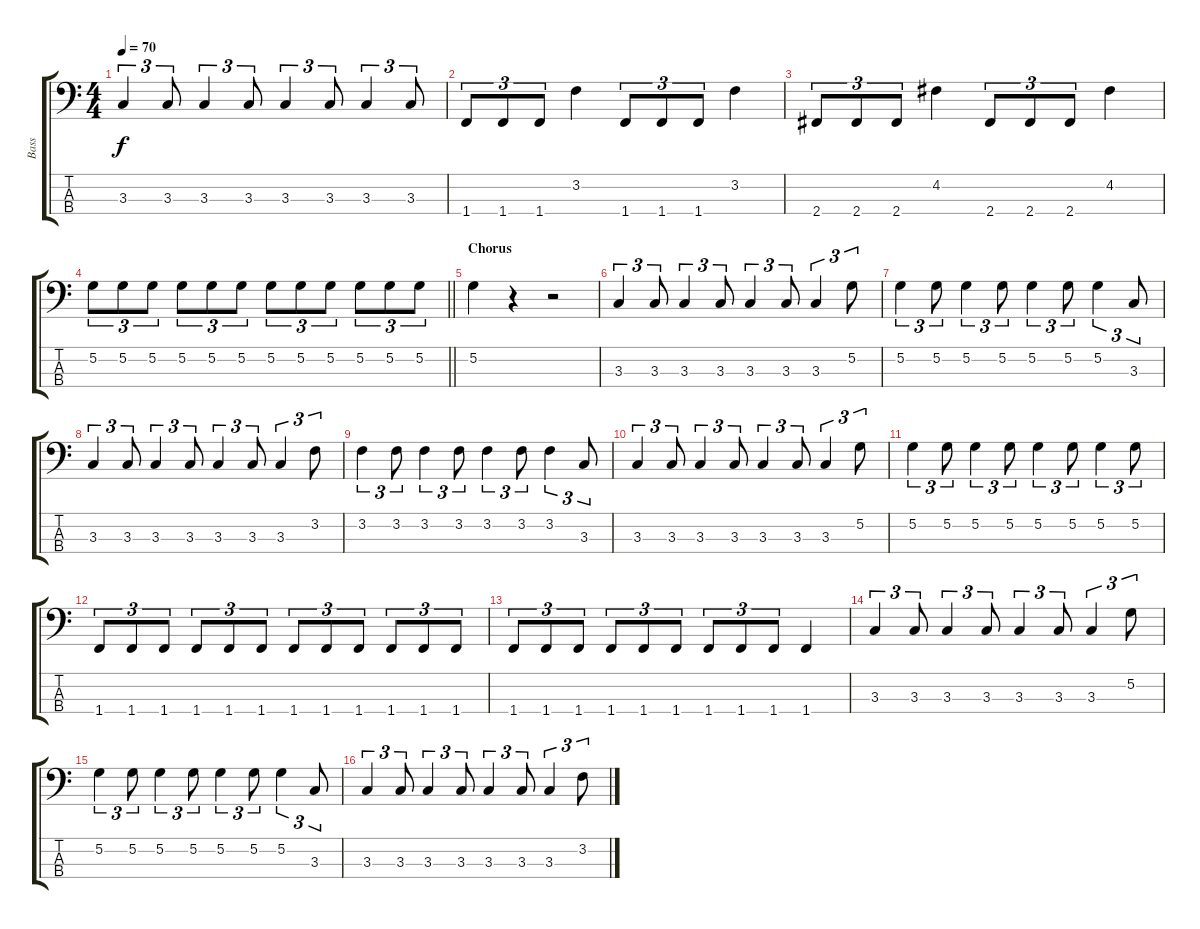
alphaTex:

\track ("Bass" "Bass") {instrument electricbassfinger}
\staff {score tabs}
\tuning (G2 D2 A1 E1) {hide}
\ts (4 4)
\tempo 70
\clef f4
\ks c
3.3.4{tu (3 2) dy f} 3.3.8{tu (3 2)} 3.3.4{tu (3 2)} 3.3.8{tu (3 2)} 3.3.4{tu (3 2)} 3.3.8{tu (3 2)} 3.3.4{tu (3 2)} 3.3.8{tu (3 2)} |
1.4.8{tu (3 2)} 1.4.8{tu (3 2)} 1.4.8{tu (3 2)} 3.2.4 1.4.8{tu (3 2)} 1.4.8{tu (3 2)} 1.4.8{tu (3 2)} 3.2.4 |
2.4.8{tu (3 2)} 2.4.8{tu (3 2)} 2.4.8{tu (3 2)} 4.2.4 2.4.8{tu (3 2)} 2.4.8{tu (3 2)} 2.4.8{tu (3 2)} 4.2.4 |
\barLineRight lightlight
5.2.8{tu (3 2)} 5.2.8{tu (3 2)} 5.2.8{tu (3 2)} 5.2.8{tu (3 2)} 5.2.8{tu (3 2)} 5.2.8{tu (3 2)} 5.2.8{tu (3 2)} 5.2.8{tu (3 2)} 5.2.8{tu (3 2)} 5.2.8{tu (3 2)} 5.2.8{tu (3 2)} 5.2.8{tu (3 2)} |
\section ("" "Chorus")
5.2.4 r.4 r.2 |
3.3.4{tu (3 2)} 3.3.8{tu (3 2)} 3.3.4{tu (3 2)} 3.3.8{tu (3 2)} 3.3.4{tu (3 2)} 3.3.8{tu (3 2)} 3.3.4{tu (3 2)} 5.2.8{tu (3 2)} |
5.2.4{tu (3 2)} 5.2.8{tu (3 2)} 5.2.4{tu (3 2)} 5.2.8{tu (3 2)} 5.2.4{tu (3 2)} 5.2.8{tu (3 2)} 5.2.4{tu (3 2)} 3.3.8{tu (3 2)} |
3.3.4{tu (3 2)} 3.3.8{tu (3 2)} 3.3.4{tu (3 2)} 3.3.8{tu (3 2)} 3.3.4{tu (3 2)} 3.3.8{tu (3 2)} 3.3.4{tu (3 2)} 3.2.8{tu (3 2)} |
3.2.4{tu (3 2)} 3.2.8{tu (3 2)} 3.2.4{tu (3 2)} 3.2.8{tu (3 2)} 3.2.4{tu (3 2)} 3.2.8{tu (3 2)} 3.2.4{tu (3 2)} 3.3.8{tu (3 2)} |
3.3.4{tu (3 2)} 3.3.8{tu (3 2)} 3.3.4{tu (3 2)} 3.3.8{tu (3 2)} 3.3.4{tu (3 2)} 3.3.8{tu (3 2)} 3.3.4{tu (3 2)} 5.2.8{tu (3 2)} |
5.2.4{tu (3 2)} 5.2.8{tu (3 2)} 5.2.4{tu (3 2)} 5.2.8{tu (3 2)} 5.2.4{tu (3 2)} 5.2.8{tu (3 2)} 5.2.4{tu (3 2)} 5.2.8{tu (3 2)} |
1.4.8{tu (3 2)} 1.4.8{tu (3 2)} 1.4.8{tu (3 2)} 1.4.8{tu (3 2)} 1.4.8{tu (3 2)} 1.4.8{tu (3 2)} 1.4.8{tu (3 2)} 1.4.8{tu (3 2)} 1.4.8{tu (3 2)} 1.4.8{tu (3 2)} 1.4.8{tu (3 2)} 1.4.8{tu (3 2)} |
1.4.8{tu (3 2)} 1.4.8{tu (3 2)} 1.4.8{tu (3 2)} 1.4.8{tu (3 2)} 1.4.8{tu (3 2)} 1.4.8{tu (3 2)} 1.4.8{tu (3 2)} 1.4.8{tu (3 2)} 1.4.8{tu (3 2)} 1.4.4 |
3.3.4{tu (3 2)} 3.3.8{tu (3 2)} 3.3.4{tu (3 2)} 3.3.8{tu (3 2)} 3.3.4{tu (3 2)} 3.3.8{tu (3 2)} 3.3.4{tu (3 2)} 5.2.8{tu (3 2)} |
5.2.4{tu (3 2)} 5.2.8{tu (3 2)} 5.2.4{tu (3 2)} 5.2.8{tu (3 2)} 5.2.4{tu (3 2)} 5.2.8{tu (3 2)} 5.2.4{tu (3 2)} 3.3.8{tu (3 2)} |
3.3.4{tu (3 2)} 3.3.8{tu (3 2)} 3.3.4{tu (3 2)} 3.3.8{tu (3 2)} 3.3.4{tu (3 2)} 3.3.8{tu (3 2)} 3.3.4{tu (3 2)} 3.2.8{tu (3 2)}
